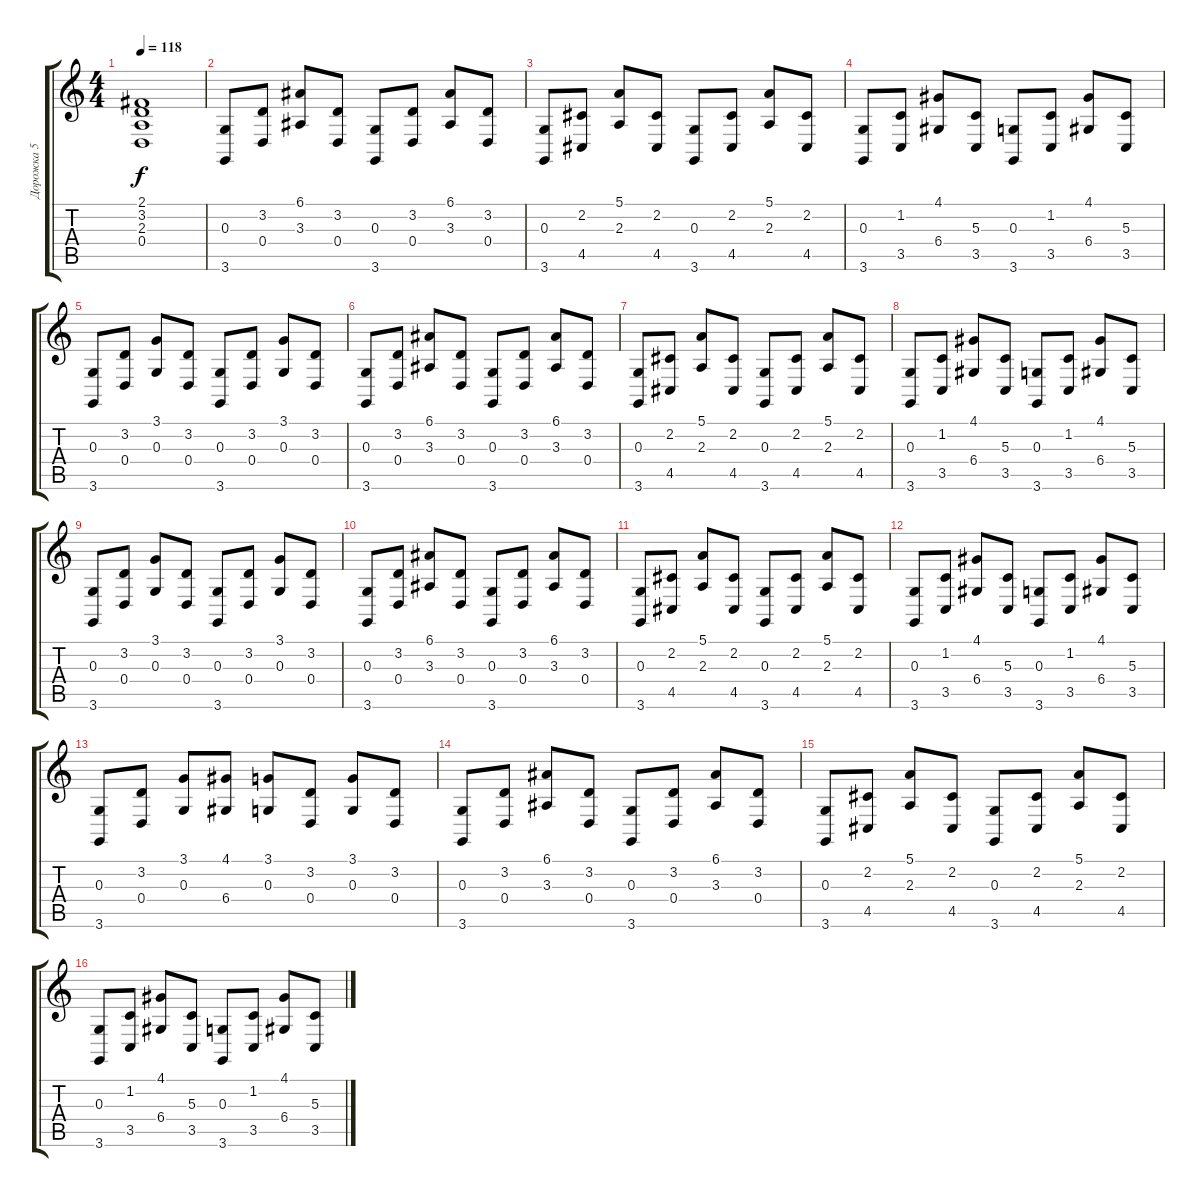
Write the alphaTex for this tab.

\track ("Дорожка 5" "Дорожка 5") {instrument stringensemble1}
\staff {score tabs}
\tuning (E4 B3 G3 D3 A2 E2) {hide}
\ts (4 4)
\tempo 118
\clef g2
\ks c
(2.1 3.2 2.3 0.4).1{dy f} |
(0.3 3.6).8{volume 15} (3.2 0.4).8 (6.1 3.3).8 (3.2 0.4).8 (0.3 3.6).8 (3.2 0.4).8 (6.1 3.3).8 (3.2 0.4).8 |
(0.3 3.6).8 (2.2 4.5).8 (5.1 2.3).8 (2.2 4.5).8 (0.3 3.6).8 (2.2 4.5).8 (5.1 2.3).8 (2.2 4.5).8 |
(0.3 3.6).8 (1.2 3.5).8 (4.1 6.4).8 (5.3 3.5).8 (0.3 3.6).8 (1.2 3.5).8 (4.1 6.4).8 (5.3 3.5).8 |
(0.3 3.6).8 (3.2 0.4).8 (3.1 0.3).8 (3.2 0.4).8 (0.3 3.6).8 (3.2 0.4).8 (3.1 0.3).8 (3.2 0.4).8 |
(0.3 3.6).8 (3.2 0.4).8 (6.1 3.3).8 (3.2 0.4).8 (0.3 3.6).8 (3.2 0.4).8 (6.1 3.3).8 (3.2 0.4).8 |
(0.3 3.6).8 (2.2 4.5).8 (5.1 2.3).8 (2.2 4.5).8 (0.3 3.6).8 (2.2 4.5).8 (5.1 2.3).8 (2.2 4.5).8 |
(0.3 3.6).8 (1.2 3.5).8 (4.1 6.4).8 (5.3 3.5).8 (0.3 3.6).8 (1.2 3.5).8 (4.1 6.4).8 (5.3 3.5).8 |
(0.3 3.6).8 (3.2 0.4).8 (3.1 0.3).8 (3.2 0.4).8 (0.3 3.6).8 (3.2 0.4).8 (3.1 0.3).8 (3.2 0.4).8 |
(0.3 3.6).8{volume 16 instrument stringensemble1} (3.2 0.4).8 (6.1 3.3).8 (3.2 0.4).8 (0.3 3.6).8 (3.2 0.4).8 (6.1 3.3).8 (3.2 0.4).8 |
(0.3 3.6).8 (2.2 4.5).8 (5.1 2.3).8 (2.2 4.5).8 (0.3 3.6).8 (2.2 4.5).8 (5.1 2.3).8 (2.2 4.5).8 |
(0.3 3.6).8 (1.2 3.5).8 (4.1 6.4).8 (5.3 3.5).8 (0.3 3.6).8 (1.2 3.5).8 (4.1 6.4).8 (5.3 3.5).8 |
(0.3 3.6).8 (3.2 0.4).8 (3.1 0.3).8 (4.1 6.4).8 (3.1 0.3).8 (3.2 0.4).8 (3.1 0.3).8 (3.2 0.4).8 |
(0.3 3.6).8{volume 16 instrument stringensemble1} (3.2 0.4).8 (6.1 3.3).8 (3.2 0.4).8 (0.3 3.6).8 (3.2 0.4).8 (6.1 3.3).8 (3.2 0.4).8 |
(0.3 3.6).8 (2.2 4.5).8 (5.1 2.3).8 (2.2 4.5).8 (0.3 3.6).8 (2.2 4.5).8 (5.1 2.3).8 (2.2 4.5).8 |
(0.3 3.6).8 (1.2 3.5).8 (4.1 6.4).8 (5.3 3.5).8 (0.3 3.6).8 (1.2 3.5).8 (4.1 6.4).8 (5.3 3.5).8
